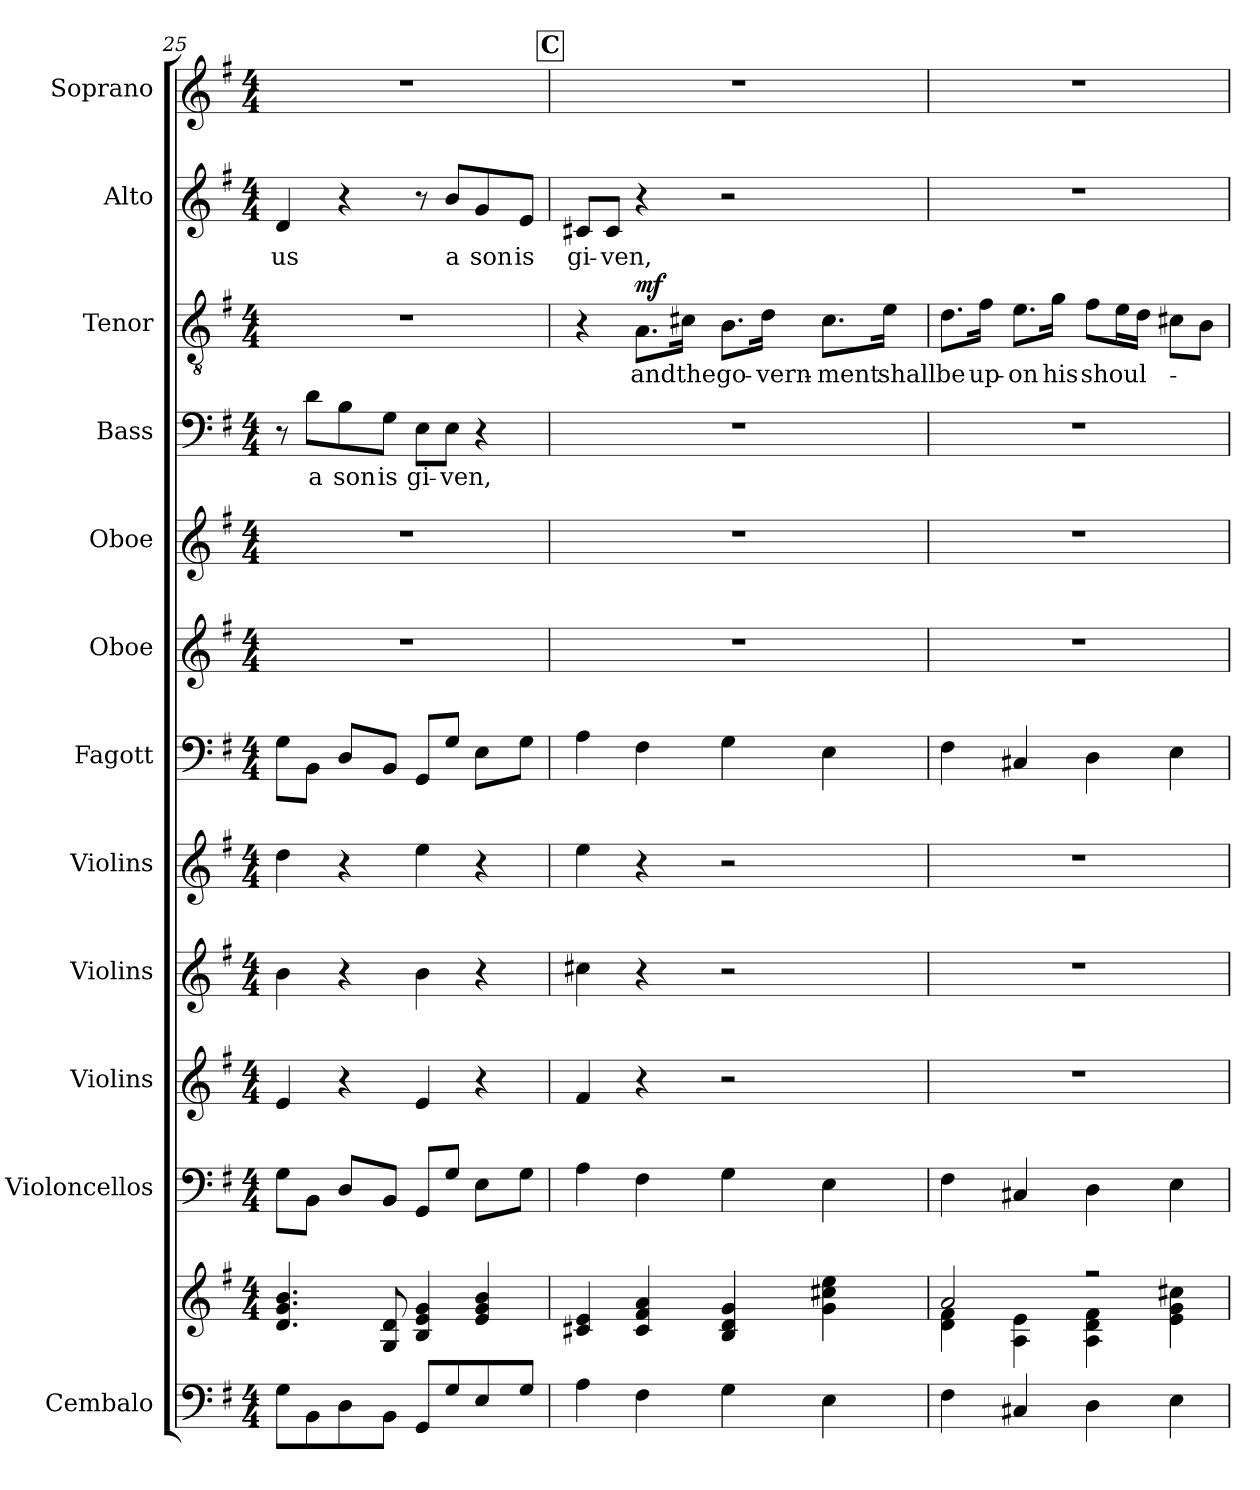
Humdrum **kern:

**kern	**kern	**kern	**kern	**kern	**kern	**kern	**kern	**kern	**kern	**text	**kern	**text	**dynam	**kern	**text	**kern
*part12	*part12	*part11	*part10	*part9	*part8	*part7	*part6	*part5	*part4	*part4	*part3	*part3	*part3	*part2	*part2	*part1
*staff13	*staff12	*staff11	*staff10	*staff9	*staff8	*staff7	*staff6	*staff5	*staff4	*staff4	*staff3	*staff3	*staff3	*staff2	*staff2	*staff1
*I"Cembalo	*	*I"Violoncellos	*I"Violins	*I"Violins	*I"Violins	*I"Fagott	*I"Oboe	*I"Oboe	*I"Bass	*	*I"Tenor	*	*	*I"Alto	*	*I"Soprano
*	*	*I'Vcs.	*I'Vlns.	*I'Vlns.	*I'Vlns.	*I'Fag.	*I'Ob.	*I'Ob.	*I'B.	*	*I'T.	*	*	*I'A.	*	*I'S.
*clefF4	*clefG2	*clefF4	*clefG2	*clefG2	*clefG2	*clefF4	*clefG2	*clefG2	*clefF4	*	*clefGv2	*	*	*clefG2	*	*clefG2
*k[f#]	*k[f#]	*k[f#]	*k[f#]	*k[f#]	*k[f#]	*k[f#]	*k[f#]	*k[f#]	*k[f#]	*	*k[f#]	*	*	*k[f#]	*	*k[f#]
*M4/4	*M4/4	*M4/4	*M4/4	*M4/4	*M4/4	*M4/4	*M4/4	*M4/4	*M4/4	*	*M4/4	*	*	*M4/4	*	*M4/4
=25	=25	=25	=25	=25	=25	=25	=25	=25	=25	=25	=25	=25	=25	=25	=25	=25
!	!	!	!	!	!	!	!	!	!	!	!	!	!	!	!LO:LY:b	!
8G\L	4.d/ 4.g/ 4.b/	8G\L	4e/	4b\	4dd\	8G\L	1r	1r	8r	.	1r	.	.	4d/	us	1r
!	!	!	!	!	!	!	!	!	!	!LO:LY:b	!	!	!	!	!	!
8BB\	.	8BB\J	.	.	.	8BB\J	.	.	8d\L	a	.	.	.	.	.	.
!	!	!	!	!	!	!	!	!	!	!LO:LY:b	!	!	!	!	!	!
8D\	.	8D/L	4r	4r	4r	8D/L	.	.	8B\	son	.	.	.	4r	.	.
!	!	!	!	!	!	!	!	!	!	!LO:LY:b	!	!	!	!	!	!
8BB\J	8G/ 8d/	8BB/J	.	.	.	8BB/J	.	.	8G\J	is	.	.	.	.	.	.
!	!	!	!	!	!	!	!	!	!	!LO:LY:b	!	!	!	!	!	!
8GG/L	4B/ 4e/ 4g/	8GG/L	4e/	4b\	4ee\	8GG/L	.	.	8E\L	gi-	.	.	.	8r	.	.
!	!	!	!	!	!	!	!	!	!	!LO:LY:b	!	!	!	!	!LO:LY:b	!
8G/	.	8G/J	.	.	.	8G/J	.	.	8E\J	-ven,	.	.	.	8b/L	a	.
!	!	!	!	!	!	!	!	!	!	!	!	!	!	!	!LO:LY:b	!
8E/	4e/ 4g/ 4b/	8E\L	4r	4r	4r	8E\L	.	.	4r	.	.	.	.	8g/	son	.
!	!	!	!	!	!	!	!	!	!	!	!	!	!	!	!LO:LY:b	!
8G/J	.	8G\J	.	.	.	8G\J	.	.	.	.	.	.	.	8e/J	is	.
!!LO:REH:place=s1:a:B:fs=14:t=C
=26	=26	=26	=26	=26	=26	=26	=26	=26	=26	=26	=26	=26	=26	=26	=26	=26
!	!	!	!	!	!	!	!	!	!	!	!	!	!	!	!LO:LY:b	!
4A\	4c#X/ 4e/	4A\	4f#/	4cc#X\	4ee\	4A\	1r	1r	1r	.	4r	.	.	8c#X/L	gi-	1r
!	!	!	!	!	!	!	!	!	!	!	!	!	!	!	!LO:LY:b	!
.	.	.	.	.	.	.	.	.	.	.	.	.	.	8c#/J	-ven,	.
!	!	!	!	!	!	!	!	!	!	!	!	!LO:LY:b	!LO:DY:a	!	!	!
4F#\	4c#/ 4f#/ 4a/	4F#\	4r	4r	4r	4F#\	.	.	.	.	8.A\L	and	mf	4r	.	.
!	!	!	!	!	!	!	!	!	!	!	!	!LO:LY:b	!	!	!	!
.	.	.	.	.	.	.	.	.	.	.	16c#X\Jk	the	.	.	.	.
!	!	!	!	!	!	!	!	!	!	!	!	!LO:LY:b	!	!	!	!
4G\	4B/ 4d/ 4g/	4G\	2r	2r	2r	4G\	.	.	.	.	8.B\L	go-	.	2r	.	.
!	!	!	!	!	!	!	!	!	!	!	!	!LO:LY:b	!	!	!	!
.	.	.	.	.	.	.	.	.	.	.	16d\Jk	-vern-	.	.	.	.
!	!	!	!	!	!	!	!	!	!	!	!	!LO:LY:b	!	!	!	!
4E\	4g\ 4cc#X\ 4ee\	4E\	.	.	.	4E\	.	.	.	.	8.c#\L	-ment	.	.	.	.
!	!	!	!	!	!	!	!	!	!	!	!	!LO:LY:b	!	!	!	!
.	.	.	.	.	.	.	.	.	.	.	16e\Jk	shall	.	.	.	.
!!LO:PB:g=z
=27	=27	=27	=27	=27	=27	=27	=27	=27	=27	=27	=27	=27	=27	=27	=27	=27
*	*^	*	*	*	*	*	*	*	*	*	*	*	*	*	*	*
!	!	!	!	!	!	!	!	!	!	!	!	!	!LO:LY:b	!	!	!	!
4F#\	2a/	4d\ 4f#\	4F#\	1r	1r	1r	4F#\	1r	1r	1r	.	8.d\L	be	.	1r	.	1r
!	!	!	!	!	!	!	!	!	!	!	!	!	!LO:LY:b	!	!	!	!
.	.	.	.	.	.	.	.	.	.	.	.	16f#\Jk	up-	.	.	.	.
!	!	!	!	!	!	!	!	!	!	!	!	!	!LO:LY:b	!	!	!	!
4C#X/	.	4A\ 4e\	4C#X/	.	.	.	4C#X/	.	.	.	.	8.e\L	-on	.	.	.	.
!	!	!	!	!	!	!	!	!	!	!	!	!	!LO:LY:b	!	!	!	!
.	.	.	.	.	.	.	.	.	.	.	.	16g\Jk	his	.	.	.	.
!	!	!	!	!	!	!	!	!	!	!	!	!	!LO:LY:b	!	!	!	!
4D\	2r	4A\ 4d\ 4f#\	4D\	.	.	.	4D\	.	.	.	.	8f#\L	shoul-	.	.	.	.
.	.	.	.	.	.	.	.	.	.	.	.	16e\L	.	.	.	.	.
.	.	.	.	.	.	.	.	.	.	.	.	16d\JJ	.	.	.	.	.
4E\	.	4e\ 4g\ 4cc#X\	4E\	.	.	.	4E\	.	.	.	.	8c#X\L	.	.	.	.	.
.	.	.	.	.	.	.	.	.	.	.	.	8B\J	.	.	.	.	.
*	*v	*v	*	*	*	*	*	*	*	*	*	*	*	*	*	*	*
=	=	=	=	=	=	=	=	=	=	=	=	=	=	=	=	=
*-	*-	*-	*-	*-	*-	*-	*-	*-	*-	*-	*-	*-	*-	*-	*-	*-
